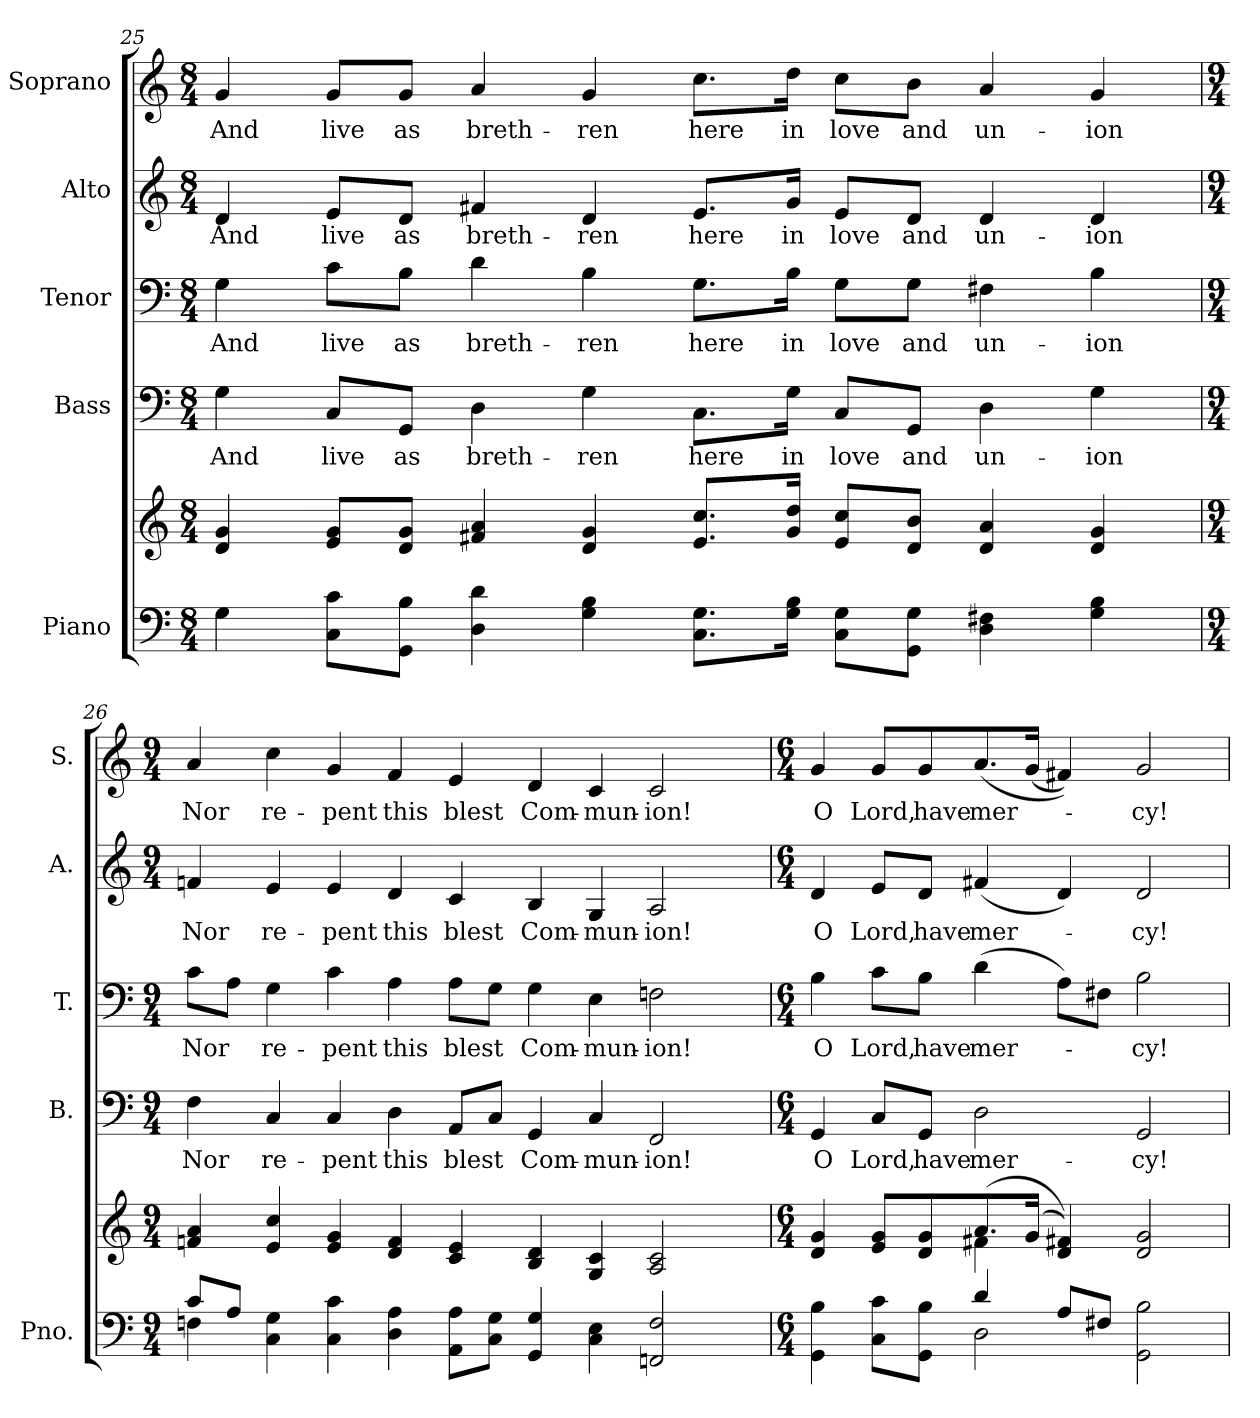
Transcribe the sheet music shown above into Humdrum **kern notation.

**kern	**kern	**kern	**text	**kern	**text	**kern	**text	**kern	**text
*part5	*part5	*part4	*part4	*part3	*part3	*part2	*part2	*part1	*part1
*staff6	*staff5	*staff4	*staff4	*staff3	*staff3	*staff2	*staff2	*staff1	*staff1
*I"Piano	*	*I"Bass	*	*I"Tenor	*	*I"Alto	*	*I"Soprano	*
*I'Pno.	*	*I'B.	*	*I'T.	*	*I'A.	*	*I'S.	*
!!LO:PB:g=z
*clefF4	*clefG2	*clefF4	*	*clefF4	*	*clefG2	*	*clefG2	*
*k[]	*k[]	*k[]	*	*k[]	*	*k[]	*	*k[]	*
*C:	*C:	*C:	*	*C:	*	*C:	*	*C:	*
*M8/4	*M8/4	*M8/4	*	*M8/4	*	*M8/4	*	*M8/4	*
=25	=25	=25	=25	=25	=25	=25	=25	=25	=25
*^	*	*	*	*	*	*	*	*	*
!	!	!	!	!LO:LY:b:color=#000000	!	!	!	!	!	!
!	!	!	!	!	!	!LO:LY:b:color=#000000	!	!	!	!
!	!	!	!	!	!	!	!	!LO:LY:b:color=#000000	!	!
!	!	!	!	!	!	!	!	!	!	!LO:LY:b:color=#000000
4Gi\	1ryy	4di/ 4gi	4Gi\	And	4Gi\	And	4di/	And	4gi/	And
!	!	!	!	!LO:LY:b:color=#000000	!	!	!	!	!	!
!	!	!	!	!	!	!LO:LY:b:color=#000000	!	!	!	!
!	!	!	!	!	!	!	!	!LO:LY:b:color=#000000	!	!
!	!	!	!	!	!	!	!	!	!	!LO:LY:b:color=#000000
8Ci\ 8ciL	.	8ei/ 8giL	8Ci/L	live	8ci\L	live	8ei/L	live	8gi/L	live
!	!	!	!	!LO:LY:b:color=#000000	!	!	!	!	!	!
!	!	!	!	!	!	!LO:LY:b:color=#000000	!	!	!	!
!	!	!	!	!	!	!	!	!LO:LY:b:color=#000000	!	!
!	!	!	!	!	!	!	!	!	!	!LO:LY:b:color=#000000
8GGi\ 8BiJ	.	8di/ 8giJ	8GGi/J	as	8Bi\J	as	8di/J	as	8gi/J	as
!	!	!	!	!LO:LY:b:color=#000000	!	!	!	!	!	!
!	!	!	!	!	!	!LO:LY:b:color=#000000	!	!	!	!
!	!	!	!	!	!	!	!	!LO:LY:b:color=#000000	!	!
!	!	!	!	!	!	!	!	!	!	!LO:LY:b:color=#000000
4Di\ 4di	.	4f#Xi/ 4ai	4Di\	breth-	4di\	breth-	4f#Xi/	breth-	4ai/	breth-
!	!	!	!	!LO:LY:b:color=#000000	!	!	!	!	!	!
!	!	!	!	!	!	!LO:LY:b:color=#000000	!	!	!	!
!	!	!	!	!	!	!	!	!LO:LY:b:color=#000000	!	!
!	!	!	!	!	!	!	!	!	!	!LO:LY:b:color=#000000
4Gi\ 4Bi	.	4di/ 4gi	4Gi\	-ren	4Bi\	-ren	4di/	-ren	4gi/	-ren
!	!	!	!	!LO:LY:b:color=#000000	!	!	!	!	!	!
!	!	!	!	!	!	!LO:LY:b:color=#000000	!	!	!	!
!	!	!	!	!	!	!	!	!LO:LY:b:color=#000000	!	!
!	!	!	!	!	!	!	!	!	!	!LO:LY:b:color=#000000
8.Ci\ 8.GiL	2ryy	8.ei/ 8.cciL	8.Ci\L	here	8.Gi\L	here	8.ei/L	here	8.cci\L	here
!	!	!	!	!LO:LY:b:color=#000000	!	!	!	!	!	!
!	!	!	!	!	!	!LO:LY:b:color=#000000	!	!	!	!
!	!	!	!	!	!	!	!	!LO:LY:b:color=#000000	!	!
!	!	!	!	!	!	!	!	!	!	!LO:LY:b:color=#000000
16Gi\ 16BiJk	.	16gi/ 16ddiJk	16Gi\Jk	in	16Bi\Jk	in	16gi/Jk	in	16ddi\Jk	in
!	!	!	!	!LO:LY:b:color=#000000	!	!	!	!	!	!
!	!	!	!	!	!	!LO:LY:b:color=#000000	!	!	!	!
!	!	!	!	!	!	!	!	!LO:LY:b:color=#000000	!	!
!	!	!	!	!	!	!	!	!	!	!LO:LY:b:color=#000000
8Ci\ 8GiL	.	8ei/ 8cciL	8Ci/L	love	8Gi\L	love	8ei/L	love	8cci\L	love
!	!	!	!	!LO:LY:b:color=#000000	!	!	!	!	!	!
!	!	!	!	!	!	!LO:LY:b:color=#000000	!	!	!	!
!	!	!	!	!	!	!	!	!LO:LY:b:color=#000000	!	!
!	!	!	!	!	!	!	!	!	!	!LO:LY:b:color=#000000
8GGi\ 8GiJ	.	8di/ 8biJ	8GGi/J	and	8Gi\J	and	8di/J	and	8bi\J	and
!	!	!	!	!LO:LY:b:color=#000000	!	!	!	!	!	!
!	!	!	!	!	!	!LO:LY:b:color=#000000	!	!	!	!
!	!	!	!	!	!	!	!	!LO:LY:b:color=#000000	!	!
!	!	!	!	!	!	!	!	!	!	!LO:LY:b:color=#000000
4Di\ 4F#Xi	4ryy	4di/ 4ai	4Di\	un-	4F#Xi\	un-	4di/	un-	4ai/	un-
!	!	!	!	!LO:LY:b:color=#000000	!	!	!	!	!	!
!	!	!	!	!	!	!LO:LY:b:color=#000000	!	!	!	!
!	!	!	!	!	!	!	!	!LO:LY:b:color=#000000	!	!
!	!	!	!	!	!	!	!	!	!	!LO:LY:b:color=#000000
4Gi\ 4Bi	4ryy	4di/ 4gi	4Gi\	-ion	4Bi\	-ion	4di/	-ion	4gi/	-ion
!!LO:PB:g=z
=26	=26	=26	=26	=26	=26	=26	=26	=26	=26	=26
*M9/4	*	*M9/4	*M9/4	*	*M9/4	*	*M9/4	*	*M9/4	*
!	!	!	!	!LO:LY:b:color=#000000	!	!	!	!	!	!
!	!	!	!	!	!	!LO:LY:b:color=#000000	!	!	!	!
!	!	!	!	!	!	!	!	!LO:LY:b:color=#000000	!	!
!	!	!	!	!	!	!	!	!	!	!LO:LY:b:color=#000000
8ci/L	4Fni\	4fni/ 4ai	4Fi\	Nor	8ci\L	Nor	4fni/	Nor	4ai/	Nor
8Ai/J	.	.	.	.	8Ai\J	.	.	.	.	.
!	!	!	!	!LO:LY:b:color=#000000	!	!	!	!	!	!
!	!	!	!	!	!	!LO:LY:b:color=#000000	!	!	!	!
!	!	!	!	!	!	!	!	!LO:LY:b:color=#000000	!	!
!	!	!	!	!	!	!	!	!	!	!LO:LY:b:color=#000000
4Ci\ 4Gi	2ryy	4ei/ 4cci	4Ci/	re-	4Gi\	re-	4ei/	re-	4cci\	re-
!	!	!	!	!LO:LY:b:color=#000000	!	!	!	!	!	!
!	!	!	!	!	!	!LO:LY:b:color=#000000	!	!	!	!
!	!	!	!	!	!	!	!	!LO:LY:b:color=#000000	!	!
!	!	!	!	!	!	!	!	!	!	!LO:LY:b:color=#000000
4Ci\ 4ci	.	4ei/ 4gi	4Ci/	-pent	4ci\	-pent	4ei/	-pent	4gi/	-pent
!	!	!	!	!LO:LY:b:color=#000000	!	!	!	!	!	!
!	!	!	!	!	!	!LO:LY:b:color=#000000	!	!	!	!
!	!	!	!	!	!	!	!	!LO:LY:b:color=#000000	!	!
!	!	!	!	!	!	!	!	!	!	!LO:LY:b:color=#000000
4Di\ 4Ai	4ryy	4di/ 4fi	4Di\	this	4Ai\	this	4di/	this	4fi/	this
!	!	!	!	!LO:LY:b:color=#000000	!	!	!	!	!	!
!	!	!	!	!	!	!LO:LY:b:color=#000000	!	!	!	!
!	!	!	!	!	!	!	!	!LO:LY:b:color=#000000	!	!
!	!	!	!	!	!	!	!	!	!	!LO:LY:b:color=#000000
8AAi\ 8AiL	1ryy	4ci/ 4ei	8AAi/L	blest	8Ai\L	blest	4ci/	blest	4ei/	blest
8Ci\ 8GiJ	.	.	8Ci/J	.	8Gi\J	.	.	.	.	.
!	!	!	!	!LO:LY:b:color=#000000	!	!	!	!	!	!
!	!	!	!	!	!	!LO:LY:b:color=#000000	!	!	!	!
!	!	!	!	!	!	!	!	!LO:LY:b:color=#000000	!	!
!	!	!	!	!	!	!	!	!	!	!LO:LY:b:color=#000000
4GGi/ 4Gi	.	4Bi/ 4di	4GGi/	Com-	4Gi\	Com-	4Bi/	Com-	4di/	Com-
!	!	!	!	!LO:LY:b:color=#000000	!	!	!	!	!	!
!	!	!	!	!	!	!LO:LY:b:color=#000000	!	!	!	!
!	!	!	!	!	!	!	!	!LO:LY:b:color=#000000	!	!
!	!	!	!	!	!	!	!	!	!	!LO:LY:b:color=#000000
4Ci\ 4Ei	.	4Gi/ 4ci	4Ci/	-mun-	4Ei\	-mun-	4Gi/	-mun-	4ci/	-mun-
!	!	!	!	!LO:LY:b:color=#000000	!	!	!	!	!	!
!	!	!	!	!	!	!LO:LY:b:color=#000000	!	!	!	!
!	!	!	!	!	!	!	!	!LO:LY:b:color=#000000	!	!
!	!	!	!	!	!	!	!	!	!	!LO:LY:b:color=#000000
2FFni/ 2Fi	.	2Ai/ 2ci	2FFi/	-ion!	2Fni\	-ion!	2Ai/	-ion!	2ci/	-ion!
.	4ryy	.	.	.	.	.	.	.	.	.
!!LO:PB:g=z
=27	=27	=27	=27	=27	=27	=27	=27	=27	=27	=27
*M6/4	*	*M6/4	*M6/4	*	*M6/4	*	*M6/4	*	*M6/4	*
*	*	*^	*	*	*	*	*	*	*	*
!	!	!	!	!	!LO:LY:b:color=#000000	!	!	!	!	!	!
!	!	!	!	!	!	!	!LO:LY:b:color=#000000	!	!	!	!
!	!	!	!	!	!	!	!	!	!LO:LY:b:color=#000000	!	!
!	!	!	!	!	!	!	!	!	!	!	!LO:LY:b:color=#000000
4GGi\ 4Bi	2ryy	4di/ 4gi	2ryy	4GGi/	O	4Bi\	O	4di/	O	4gi/	O
!	!	!	!	!	!LO:LY:b:color=#000000	!	!	!	!	!	!
!	!	!	!	!	!	!	!LO:LY:b:color=#000000	!	!	!	!
!	!	!	!	!	!	!	!	!	!LO:LY:b:color=#000000	!	!
!	!	!	!	!	!	!	!	!	!	!	!LO:LY:b:color=#000000
8Ci\ 8ciL	.	8ei/ 8giL	.	8Ci/L	Lord,	8ci\L	Lord,	8ei/L	Lord,	8gi/L	Lord,
!	!	!	!	!	!LO:LY:b:color=#000000	!	!	!	!	!	!
!	!	!	!	!	!	!	!LO:LY:b:color=#000000	!	!	!	!
!	!	!	!	!	!	!	!	!	!LO:LY:b:color=#000000	!	!
!	!	!	!	!	!	!	!	!	!	!	!LO:LY:b:color=#000000
8GGi\ 8BiJ	.	8di/ 8gi	.	8GGi/J	have	8Bi\J	have	8di/J	have	8gi/	have
!	!	!	!	!	!LO:LY:b:color=#000000	!	!	!	!	!	!
!	!	!	!	!	!	!	!LO:LY:b:color=#000000	!	!	!	!
!	!	!	!	!	!	!	!	!	!LO:LY:b:color=#000000	!	!
!	!	!	!	!	!	!	!	!	!	!	!LO:LY:b:color=#000000
4di/	2Di\	(8.ai/	4f#Xi\	2Di\	mer-	(4di\	mer-	(4f#Xi/	mer-	(8.ai/	mer-
.	.	(16gi/Jk	.	.	.	.	.	.	.	(16gi/Jk	.
8Ai/L	.	4di/ 4f#Xi))	4ryy	.	.	8Ai\L)	.	4di/)	.	4f#Xi/))	.
8F#Xi/J	.	.	.	.	.	8F#Xi\J	.	.	.	.	.
!	!	!	!	!	!LO:LY:b:color=#000000	!	!	!	!	!	!
!	!	!	!	!	!	!	!LO:LY:b:color=#000000	!	!	!	!
!	!	!	!	!	!	!	!	!	!LO:LY:b:color=#000000	!	!
!	!	!	!	!	!	!	!	!	!	!	!LO:LY:b:color=#000000
2GGi\ 2Bi	2ryy	2di/ 2gi	2ryy	2GGi/	-cy!	2Bi\	-cy!	2di/	-cy!	2gi/	-cy!
*v	*v	*	*	*	*	*	*	*	*	*	*
*	*v	*v	*	*	*	*	*	*	*	*
=	=	=	=	=	=	=	=	=	=
*-	*-	*-	*-	*-	*-	*-	*-	*-	*-
